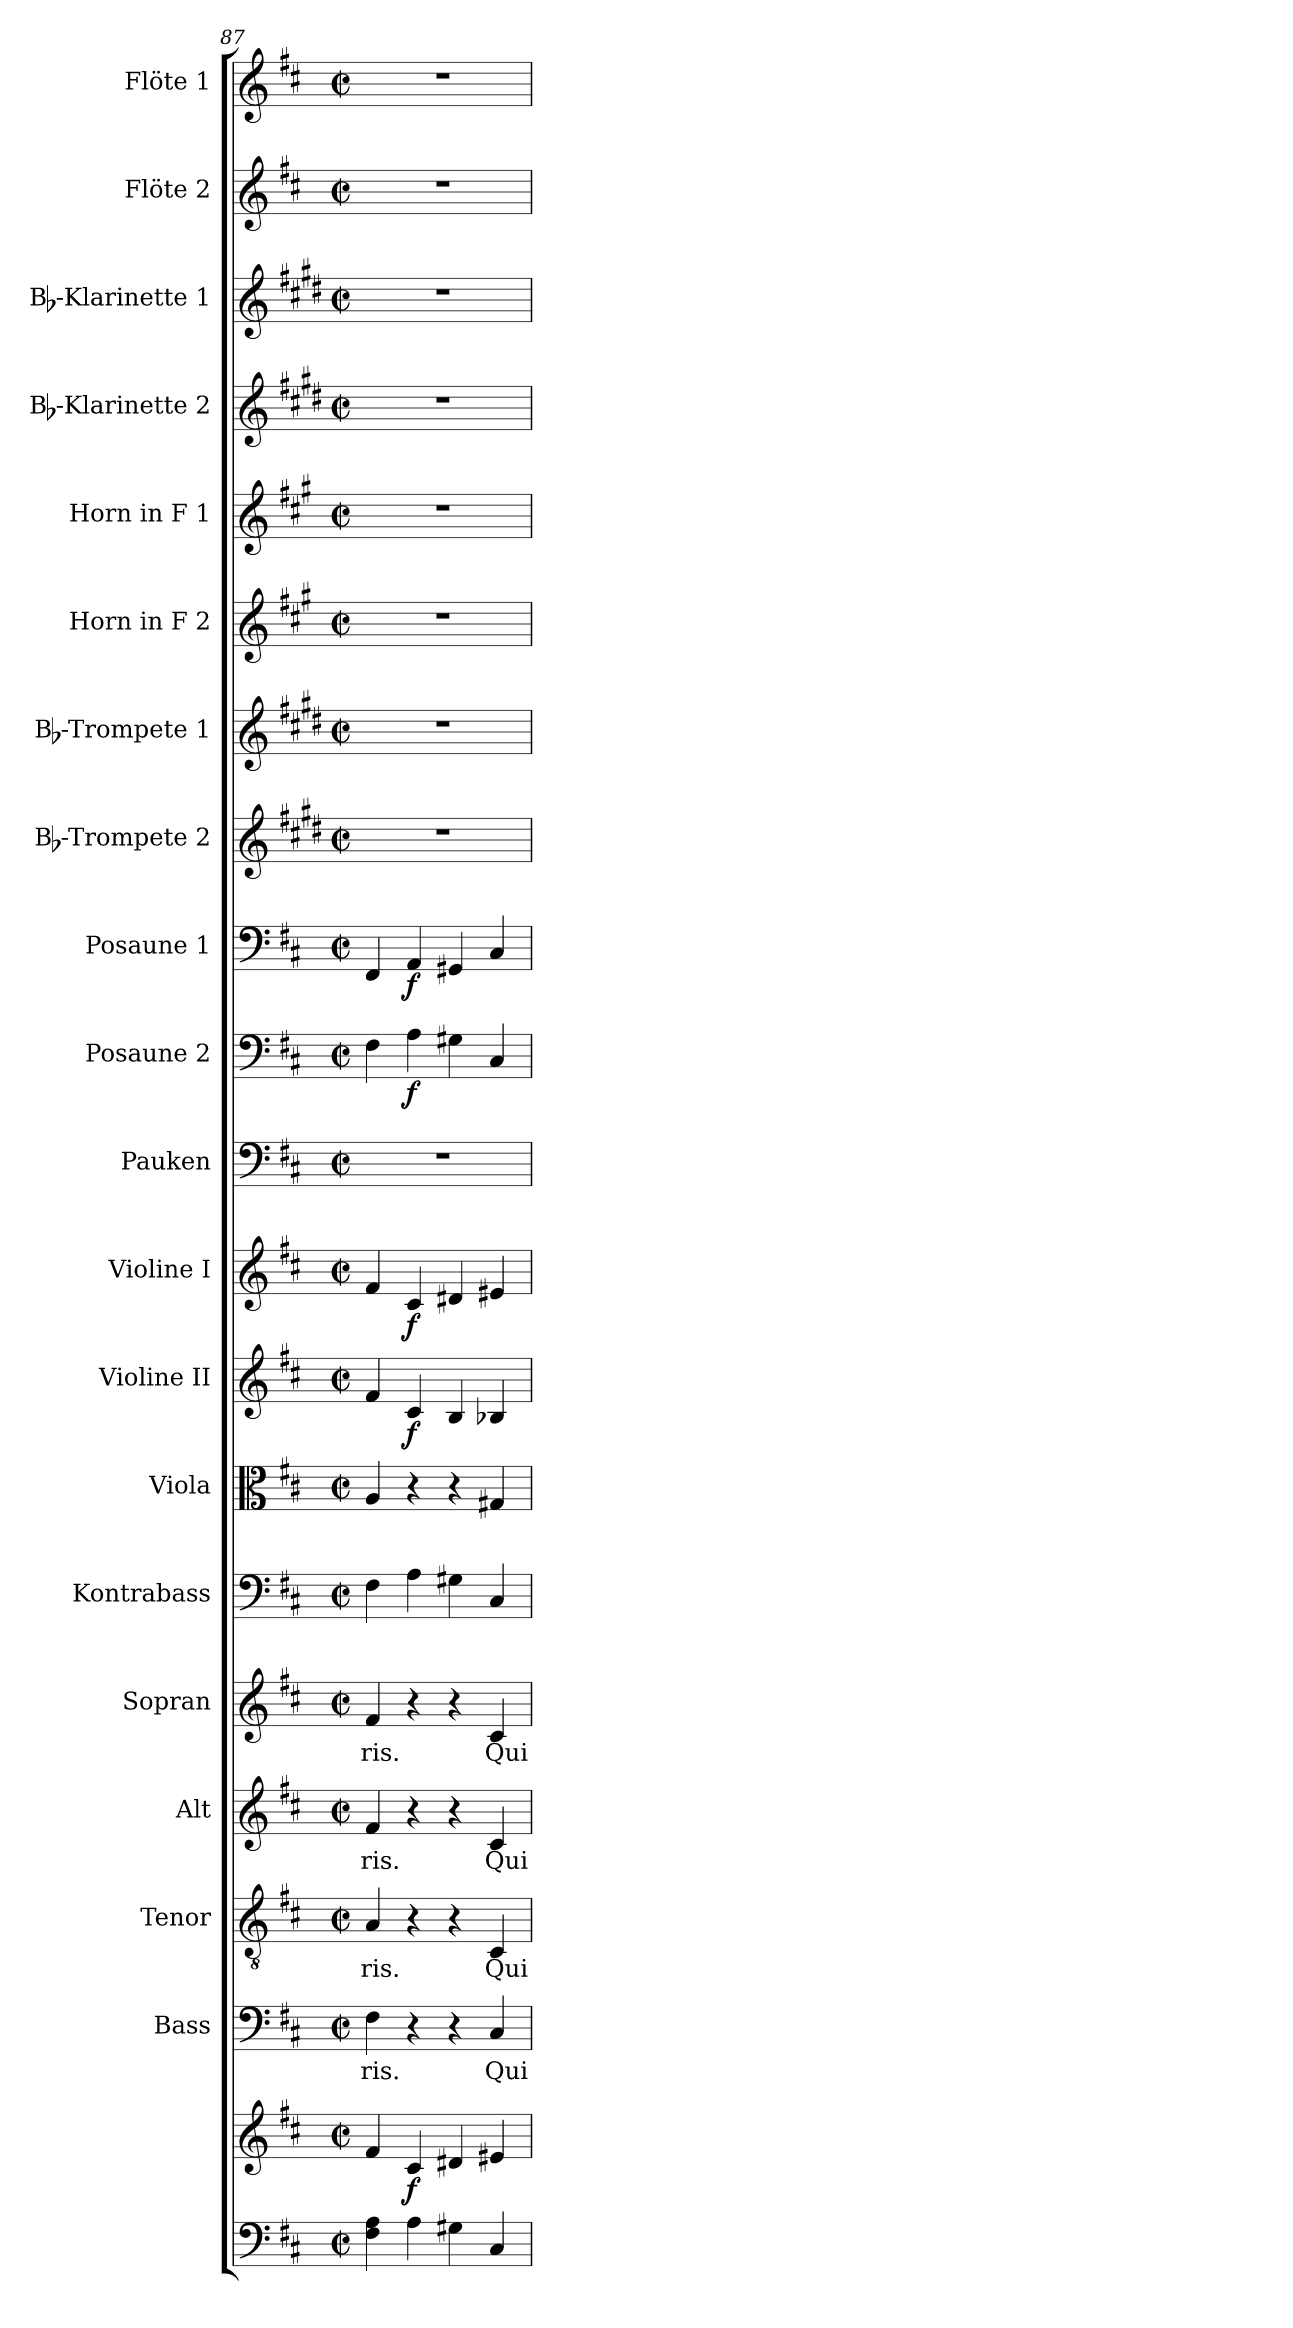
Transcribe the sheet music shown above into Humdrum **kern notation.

**kern	**kern	**dynam	**kern	**text	**kern	**text	**kern	**text	**kern	**text	**kern	**kern	**kern	**dynam	**kern	**dynam	**kern	**kern	**dynam	**kern	**dynam	**kern	**kern	**kern	**kern	**kern	**kern	**kern	**kern
*part20	*part20	*part20	*part19	*part19	*part18	*part18	*part17	*part17	*part16	*part16	*part15	*part14	*part13	*part13	*part12	*part12	*part11	*part10	*part10	*part9	*part9	*part8	*part7	*part6	*part5	*part4	*part3	*part2	*part1
*staff21	*staff20	*staff20/21	*staff19	*staff19	*staff18	*staff18	*staff17	*staff17	*staff16	*staff16	*staff15	*staff14	*staff13	*staff13	*staff12	*staff12	*staff11	*staff10	*staff10	*staff9	*staff9	*staff8	*staff7	*staff6	*staff5	*staff4	*staff3	*staff2	*staff1
*	*	*	*I"Bass	*	*I"Tenor	*	*I"Alt	*	*I"Sopran	*	*I"Kontrabass	*I"Viola	*I"Violine II	*	*I"Violine I	*	*I"Pauken	*I"Posaune 2	*	*I"Posaune 1	*	*I"Bb-Trompete 2	*I"Bb-Trompete 1	*I"Horn in F 2	*I"Horn in F 1	*I"Bb-Klarinette 2	*I"Bb-Klarinette 1	*I"Flöte 2	*I"Flöte 1
*	*	*	*I'B.	*	*I'T.	*	*I'A.	*	*I'S.	*	*I'Kb.	*I'Vla.	*I'Vl. II	*	*I'Vl. I	*	*I'Pk.	*I'Pos. 2	*	*I'Pos. 1	*	*I'Bb Trp. 2	*I'Bb Trp. 1	*	*	*I'Bb Kl. 2	*I'Bb Kl. 1	*I'Fl. 2	*I'Fl. 1
*clefF4	*clefG2	*	*clefF4	*	*clefGv2	*	*clefG2	*	*clefG2	*	*clefF4	*clefC3	*clefG2	*	*clefG2	*	*clefF4	*clefF4	*	*clefF4	*	*clefG2	*clefG2	*clefG2	*clefG2	*clefG2	*clefG2	*clefG2	*clefG2
*	*	*	*	*	*	*	*	*	*	*	*ITrd7c12	*	*	*	*	*	*	*	*	*	*	*ITrd1c2	*ITrd1c2	*ITrd4c7	*ITrd4c7	*ITrd1c2	*ITrd1c2	*	*
*k[f#c#]	*k[f#c#]	*	*k[f#c#]	*	*k[f#c#]	*	*k[f#c#]	*	*k[f#c#]	*	*k[f#c#]	*k[f#c#]	*k[f#c#]	*	*k[f#c#]	*	*k[f#c#]	*k[f#c#]	*	*k[f#c#]	*	*k[f#c#]	*k[f#c#]	*k[f#c#]	*k[f#c#]	*k[f#c#]	*k[f#c#]	*k[f#c#]	*k[f#c#]
*D:	*D:	*	*D:	*	*D:	*	*D:	*	*D:	*	*D:	*D:	*D:	*	*D:	*	*D:	*D:	*	*D:	*	*D:	*D:	*D:	*D:	*D:	*D:	*D:	*D:
*M2/2	*M2/2	*	*M2/2	*	*M2/2	*	*M2/2	*	*M2/2	*	*M2/2	*M2/2	*M2/2	*	*M2/2	*	*M2/2	*M2/2	*	*M2/2	*	*M2/2	*M2/2	*M2/2	*M2/2	*M2/2	*M2/2	*M2/2	*M2/2
*met(c|)	*met(c|)	*	*met(c|)	*	*met(c|)	*	*met(c|)	*	*met(c|)	*	*met(c|)	*met(c|)	*met(c|)	*	*met(c|)	*	*met(c|)	*met(c|)	*	*met(c|)	*	*met(c|)	*met(c|)	*met(c|)	*met(c|)	*met(c|)	*met(c|)	*met(c|)	*met(c|)
=87	=87	=87	=87	=87	=87	=87	=87	=87	=87	=87	=87	=87	=87	=87	=87	=87	=87	=87	=87	=87	=87	=87	=87	=87	=87	=87	=87	=87	=87
!	!	!	!	!LO:LY:b	!	!LO:LY:b	!	!LO:LY:b	!	!LO:LY:b	!	!	!	!	!	!	!	!	!	!	!	!	!	!	!	!	!	!	!
4F#\ 4A\	4f#/	.	4F#\	-ris.	4A/	-ris.	4f#/	-ris.	4f#/	-ris.	4FF#\	4A/	4f#/	.	4f#/	.	1r	4F#\	.	4FF#/	.	1r	1r	1r	1r	1r	1r	1r	1r
!	!	!LO:DY:b	!	!	!	!	!	!	!	!	!	!	!	!LO:DY:b	!	!LO:DY:b	!	!	!LO:DY:b	!	!LO:DY:b	!	!	!	!	!	!	!	!
4A\	4c#/	f	4r	.	4r	.	4r	.	4r	.	4AA\	4r	4c#/	f	4c#/	f	.	4A\	f	4AA/	f	.	.	.	.	.	.	.	.
4G#X\	4d#X/	.	4r	.	4r	.	4r	.	4r	.	4GG#X\	4r	4B/	.	4d#X/	.	.	4G#X\	.	4GG#X/	.	.	.	.	.	.	.	.	.
!	!	!	!	!LO:LY:b	!	!LO:LY:b	!	!LO:LY:b	!	!LO:LY:b	!	!	!	!	!	!	!	!	!	!	!	!	!	!	!	!	!	!	!
4C#/	4e#X/	.	4C#/	Qui	4C#/	Qui	4c#/	Qui	4c#/	Qui	4CC#/	4G#X/	4B-X/	.	4e#X/	.	.	4C#/	.	4C#/	.	.	.	.	.	.	.	.	.
=	=	=	=	=	=	=	=	=	=	=	=	=	=	=	=	=	=	=	=	=	=	=	=	=	=	=	=	=	=
*-	*-	*-	*-	*-	*-	*-	*-	*-	*-	*-	*-	*-	*-	*-	*-	*-	*-	*-	*-	*-	*-	*-	*-	*-	*-	*-	*-	*-	*-
